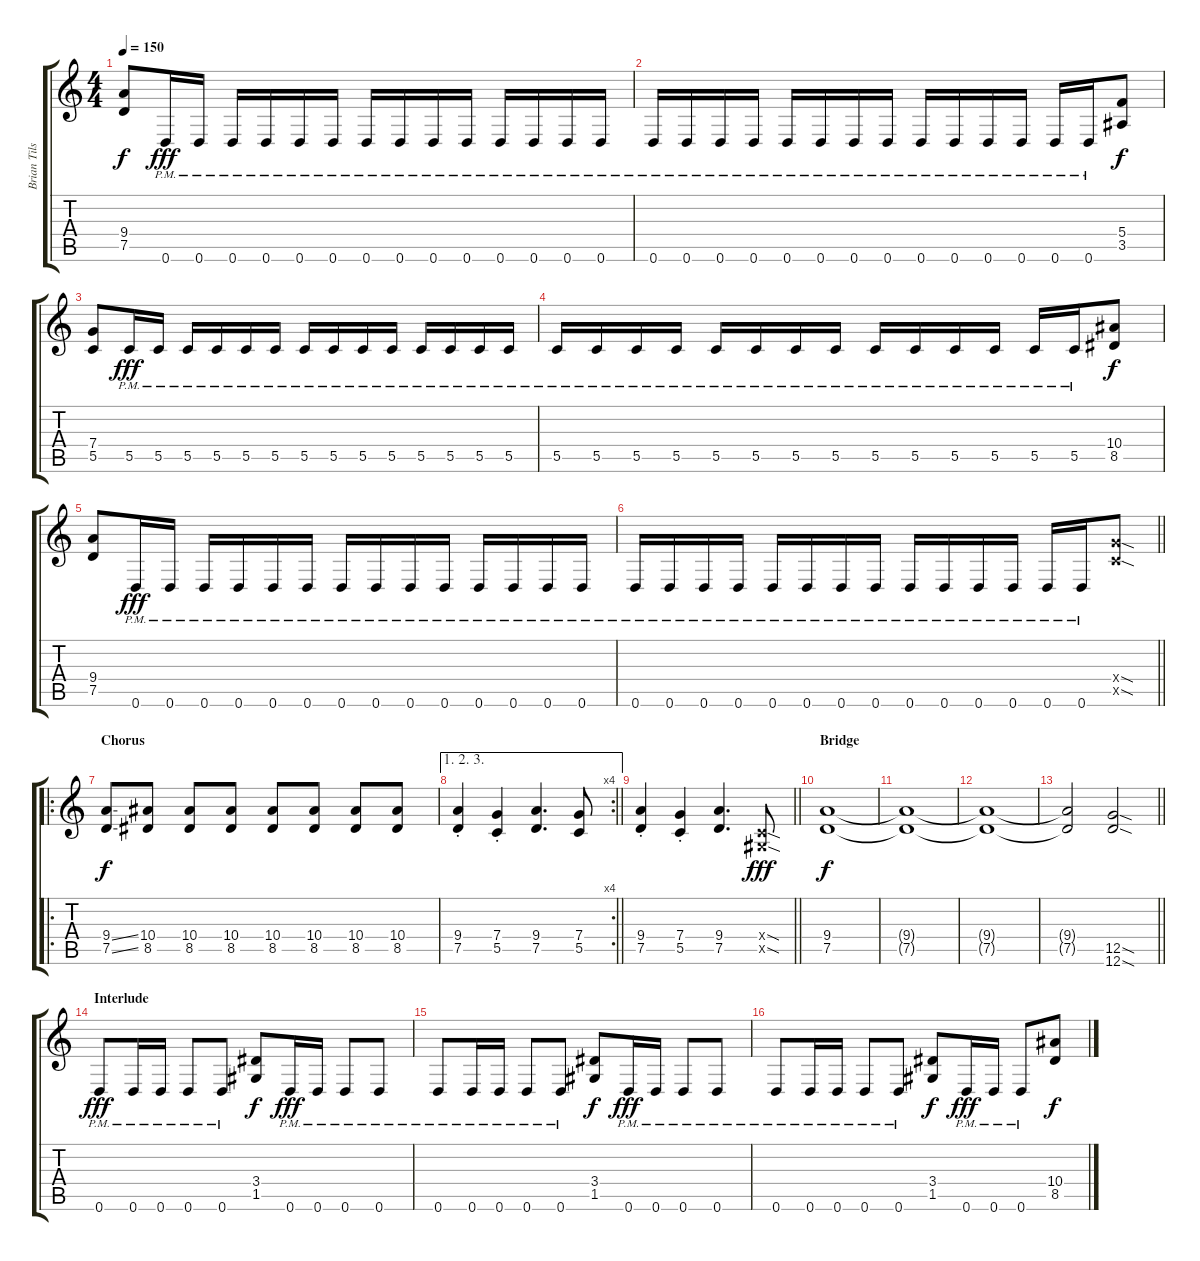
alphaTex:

\track ("Brian Tilse" "Brian Tils") {instrument distortionguitar}
\staff {score tabs}
\tuning (D4 A3 F3 C3 G2 D2) {hide}
\ts (4 4)
\tempo 150
\clef g2
\ks c
(9.4 7.5).8{dy f} 0.6{pm}.16{dy fff} 0.6{pm}.16 0.6{pm}.16 0.6{pm}.16 0.6{pm}.16 0.6{pm}.16 0.6{pm}.16 0.6{pm}.16 0.6{pm}.16 0.6{pm}.16 0.6{pm}.16 0.6{pm}.16 0.6{pm}.16 0.6{pm}.16 |
0.6{pm}.16 0.6{pm}.16 0.6{pm}.16 0.6{pm}.16 0.6{pm}.16 0.6{pm}.16 0.6{pm}.16 0.6{pm}.16 0.6{pm}.16 0.6{pm}.16 0.6{pm}.16 0.6{pm}.16 0.6{pm}.16 0.6{pm}.16 (5.4 3.5).8{dy f} |
(7.4 5.5).8 5.5{pm}.16{dy fff} 5.5{pm}.16 5.5{pm}.16 5.5{pm}.16 5.5{pm}.16 5.5{pm}.16 5.5{pm}.16 5.5{pm}.16 5.5{pm}.16 5.5{pm}.16 5.5{pm}.16 5.5{pm}.16 5.5{pm}.16 5.5{pm}.16 |
5.5{pm}.16 5.5{pm}.16 5.5{pm}.16 5.5{pm}.16 5.5{pm}.16 5.5{pm}.16 5.5{pm}.16 5.5{pm}.16 5.5{pm}.16 5.5{pm}.16 5.5{pm}.16 5.5{pm}.16 5.5{pm}.16 5.5{pm}.16 (10.4 8.5).8{dy f} |
(9.4 7.5).8 0.6{pm}.16{dy fff} 0.6{pm}.16 0.6{pm}.16 0.6{pm}.16 0.6{pm}.16 0.6{pm}.16 0.6{pm}.16 0.6{pm}.16 0.6{pm}.16 0.6{pm}.16 0.6{pm}.16 0.6{pm}.16 0.6{pm}.16 0.6{pm}.16 |
\barLineRight lightlight
0.6{pm}.16 0.6{pm}.16 0.6{pm}.16 0.6{pm}.16 0.6{pm}.16 0.6{pm}.16 0.6{pm}.16 0.6{pm}.16 0.6{pm}.16 0.6{pm}.16 0.6{pm}.16 0.6{pm}.16 0.6{pm}.16 0.6{pm}.16 (7.4{sod x} 5.5{sod x}).8 |
\ro
\section ("" "Chorus")
(9.4{ss} 7.5{ss}).8{dy f} (10.4 8.5).8 (10.4 8.5).8 (10.4 8.5).8 (10.4 8.5).8 (10.4 8.5).8 (10.4 8.5).8 (10.4 8.5).8 |
\ae (1 2 3)
\rc 4
\barLineRight lightlight
(9.4{st} 7.5{st}).4 (7.4{st} 5.5{st}).4 (9.4 7.5).4{d} (7.4 5.5).8 |
\barLineRight lightlight
(9.4{st} 7.5{st}).4 (7.4{st} 5.5{st}).4 (9.4 7.5).4{d} (0.4{sod x} 1.5{sod x}).8{dy fff} |
\section ("" "Bridge")
(9.4 7.5).1{dy f} |
(9.4{t} 7.5{t}).1 |
(9.4{t} 7.5{t}).1 |
\barLineRight lightlight
(9.4{t} 7.5{t}).2 (12.5{sod} 12.6{sod}).2 |
\section ("" "Interlude")
0.6{pm}.8{dy fff} 0.6{pm}.16 0.6{pm}.16 0.6{pm}.8 0.6{pm}.8 (3.4 1.5).8{dy f} 0.6{pm}.16{dy fff} 0.6{pm}.16 0.6{pm}.8 0.6{pm}.8 |
0.6{pm}.8 0.6{pm}.16 0.6{pm}.16 0.6{pm}.8 0.6{pm}.8 (3.4 1.5).8{dy f} 0.6{pm}.16{dy fff} 0.6{pm}.16 0.6{pm}.8 0.6{pm}.8 |
0.6{pm}.8 0.6{pm}.16 0.6{pm}.16 0.6{pm}.8 0.6{pm}.8 (3.4 1.5).8{dy f} 0.6{pm}.16{dy fff} 0.6{pm}.16 0.6{pm}.8 (10.4 8.5).8{dy f}
